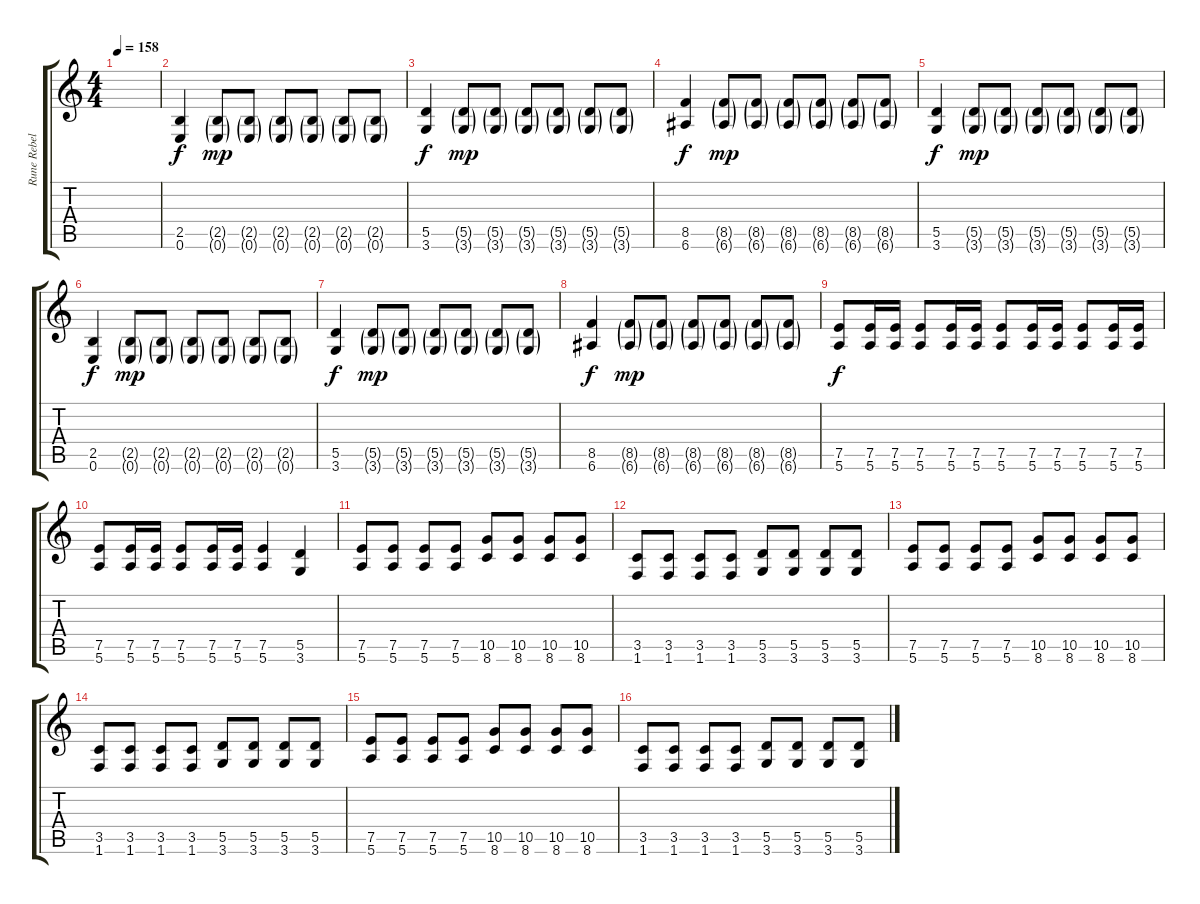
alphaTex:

\track ("Rune Rebellion" "Rune Rebel") {instrument distortionguitar}
\staff {score tabs}
\tuning (E4 B3 G3 D3 A2 E2) {hide}
\ts (4 4)
\tempo 158
\clef g2
\ks c
|
(2.5 0.6).4 (2.5{g} 0.6{g}).8{dy mp} (2.5{g} 0.6{g}).8 (2.5{g} 0.6{g}).8 (2.5{g} 0.6{g}).8 (2.5{g} 0.6{g}).8 (2.5{g} 0.6{g}).8 |
(5.5 3.6).4{dy f} (5.5{g} 3.6{g}).8{dy mp} (5.5{g} 3.6{g}).8 (5.5{g} 3.6{g}).8 (5.5{g} 3.6{g}).8 (5.5{g} 3.6{g}).8 (5.5{g} 3.6{g}).8 |
(8.5 6.6).4{dy f} (8.5{g} 6.6{g}).8{dy mp} (8.5{g} 6.6{g}).8 (8.5{g} 6.6{g}).8 (8.5{g} 6.6{g}).8 (8.5{g} 6.6{g}).8 (8.5{g} 6.6{g}).8 |
(5.5 3.6).4{dy f} (5.5{g} 3.6{g}).8{dy mp} (5.5{g} 3.6{g}).8 (5.5{g} 3.6{g}).8 (5.5{g} 3.6{g}).8 (5.5{g} 3.6{g}).8 (5.5{g} 3.6{g}).8 |
(2.5 0.6).4{dy f} (2.5{g} 0.6{g}).8{dy mp} (2.5{g} 0.6{g}).8 (2.5{g} 0.6{g}).8 (2.5{g} 0.6{g}).8 (2.5{g} 0.6{g}).8 (2.5{g} 0.6{g}).8 |
(5.5 3.6).4{dy f} (5.5{g} 3.6{g}).8{dy mp} (5.5{g} 3.6{g}).8 (5.5{g} 3.6{g}).8 (5.5{g} 3.6{g}).8 (5.5{g} 3.6{g}).8 (5.5{g} 3.6{g}).8 |
(8.5 6.6).4{dy f} (8.5{g} 6.6{g}).8{dy mp} (8.5{g} 6.6{g}).8 (8.5{g} 6.6{g}).8 (8.5{g} 6.6{g}).8 (8.5{g} 6.6{g}).8 (8.5{g} 6.6{g}).8 |
(7.5 5.6).8{dy f} (7.5 5.6).16 (7.5 5.6).16 (7.5 5.6).8 (7.5 5.6).16 (7.5 5.6).16 (7.5 5.6).8 (7.5 5.6).16 (7.5 5.6).16 (7.5 5.6).8 (7.5 5.6).16 (7.5 5.6).16 |
(7.5 5.6).8 (7.5 5.6).16 (7.5 5.6).16 (7.5 5.6).8 (7.5 5.6).16 (7.5 5.6).16 (7.5 5.6).4 (5.5 3.6).4 |
(7.5 5.6).8 (7.5 5.6).8 (7.5 5.6).8 (7.5 5.6).8 (10.5 8.6).8 (10.5 8.6).8 (10.5 8.6).8 (10.5 8.6).8 |
(3.5 1.6).8 (3.5 1.6).8 (3.5 1.6).8 (3.5 1.6).8 (5.5 3.6).8 (5.5 3.6).8 (5.5 3.6).8 (5.5 3.6).8 |
(7.5 5.6).8 (7.5 5.6).8 (7.5 5.6).8 (7.5 5.6).8 (10.5 8.6).8 (10.5 8.6).8 (10.5 8.6).8 (10.5 8.6).8 |
(3.5 1.6).8 (3.5 1.6).8 (3.5 1.6).8 (3.5 1.6).8 (5.5 3.6).8 (5.5 3.6).8 (5.5 3.6).8 (5.5 3.6).8 |
(7.5 5.6).8 (7.5 5.6).8 (7.5 5.6).8 (7.5 5.6).8 (10.5 8.6).8 (10.5 8.6).8 (10.5 8.6).8 (10.5 8.6).8 |
(3.5 1.6).8 (3.5 1.6).8 (3.5 1.6).8 (3.5 1.6).8 (5.5 3.6).8 (5.5 3.6).8 (5.5 3.6).8 (5.5 3.6).8
